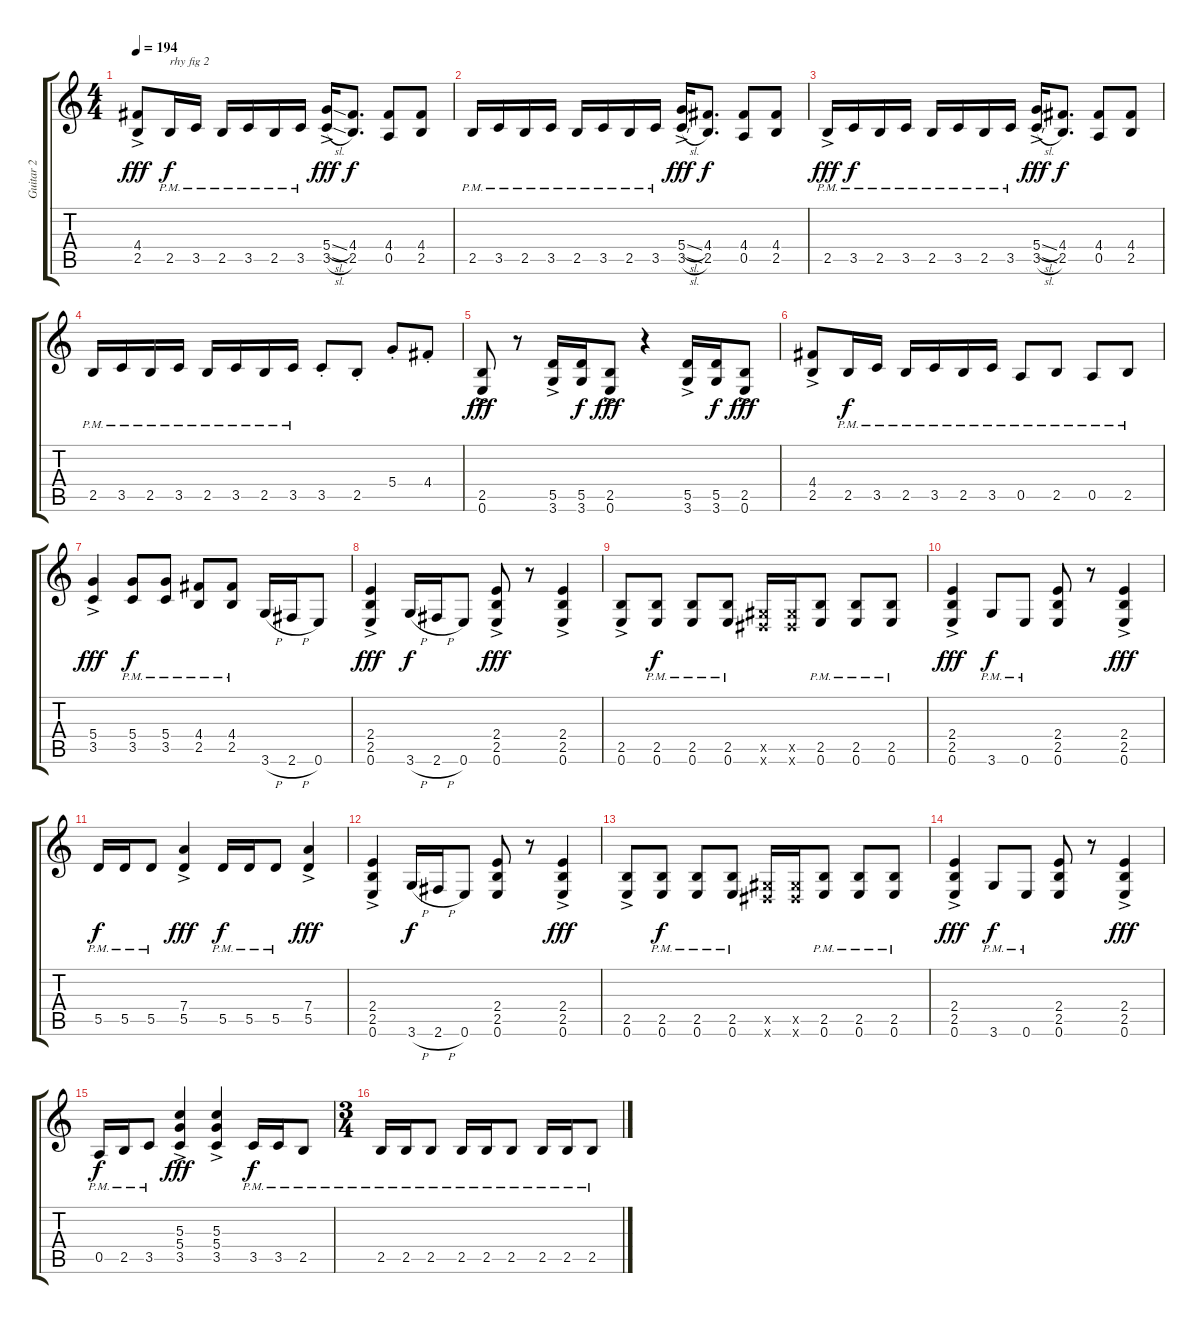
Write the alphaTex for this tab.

\track ("Guitar 2" "Guitar 2") {instrument distortionguitar}
\staff {score tabs}
\tuning (E4 B3 G3 D3 A2 E2) {hide}
\ts (4 4)
\tempo 194
\clef g2
\ks c
(4.4{ac} 2.5{ac}).8{dy fff} 2.5{pm}.16{txt "rhy fig 2" dy f} 3.5{pm}.16 2.5{pm}.16 3.5{pm}.16 2.5{pm}.16 3.5{pm}.16 (5.4{sl ac} 3.5{sl ac}).16{dy fff} (4.4 2.5).8{d dy f} (4.4 0.5).8 (4.4 2.5).8 |
2.5{pm}.16 3.5{pm}.16 2.5{pm}.16 3.5{pm}.16 2.5{pm}.16 3.5{pm}.16 2.5{pm}.16 3.5{pm}.16 (5.4{sl ac} 3.5{sl ac}).16{dy fff} (4.4 2.5).8{d dy f} (4.4 0.5).8 (4.4 2.5).8 |
2.5{ac pm}.16{dy fff} 3.5{pm}.16{dy f} 2.5{pm}.16 3.5{pm}.16 2.5{pm}.16 3.5{pm}.16 2.5{pm}.16 3.5{pm}.16 (5.4{sl ac} 3.5{sl}).16{dy fff} (4.4 2.5).8{d dy f} (4.4 0.5).8 (4.4 2.5).8 |
2.5{pm}.16 3.5{pm}.16 2.5{pm}.16 3.5{pm}.16 2.5{pm}.16 3.5{pm}.16 2.5{pm}.16 3.5{pm}.16 3.5{st}.8 2.5{st}.8 5.4{st}.8 4.4{st}.8 |
(2.5{ac} 0.6{ac}).8{dy fff} r.8 (5.5{ac} 3.6{ac}).16 (5.5 3.6).16{dy f} (2.5{ac} 0.6{ac}).8{dy fff} r.4 (5.5{ac} 3.6{ac}).16 (5.5 3.6).16{dy f} (2.5{ac} 0.6{ac}).8{dy fff} |
(4.4{ac} 2.5{ac}).8 2.5{pm}.16{dy f} 3.5{pm}.16 2.5{pm}.16 3.5{pm}.16 2.5{pm}.16 3.5{pm}.16 0.5{pm}.8 2.5{pm}.8 0.5{pm}.8 2.5{pm}.8 |
(5.4{ac} 3.5{ac}).4{dy fff} (5.4{pm} 3.5{pm}).8{dy f} (5.4{pm} 3.5{pm}).8 (4.4{pm} 2.5{pm}).8 (4.4{pm} 2.5{pm}).8 3.6{h}.16 2.6{h}.16 0.6.8 |
(2.4{ac} 2.5{ac} 0.6{ac}).4{dy fff} 3.6{h}.16{dy f} 2.6{h}.16 0.6.8 (2.4{ac} 2.5{ac} 0.6{ac}).8{dy fff} r.8 (2.4{ac} 2.5{ac} 0.6{ac}).4 |
(2.5{ac} 0.6{ac}).8 (2.5{pm} 0.6{pm}).8{dy f} (2.5{pm} 0.6{pm}).8 (2.5{pm} 0.6{pm}).8 (-1.5{x} -1.6{x}).16 (-1.5{x} -1.6{x}).16 (2.5{pm} 0.6{pm}).8 (2.5{pm} 0.6{pm}).8 (2.5{pm} 0.6{pm}).8 |
(2.4{ac} 2.5{ac} 0.6{ac}).4{dy fff} 3.6{pm}.8{dy f} 0.6{pm}.8 (2.4 2.5 0.6).8 r.8 (2.4{ac} 2.5{ac} 0.6{ac}).4{dy fff} |
5.5{pm}.16{dy f} 5.5{pm}.16 5.5{pm}.8 (7.4{ac} 5.5{ac}).4{dy fff} 5.5{pm}.16{dy f} 5.5{pm}.16 5.5{pm}.8 (7.4{ac} 5.5{ac}).4{dy fff} |
(2.4{ac} 2.5{ac} 0.6{ac}).4 3.6{h}.16{dy f} 2.6{h}.16 0.6.8 (2.4 2.5 0.6).8 r.8 (2.4{ac} 2.5{ac} 0.6{ac}).4{dy fff} |
(2.5{ac} 0.6{ac}).8 (2.5{pm} 0.6{pm}).8{dy f} (2.5{pm} 0.6{pm}).8 (2.5{pm} 0.6{pm}).8 (-1.5{x} -1.6{x}).16 (-1.5{x} -1.6{x}).16 (2.5{pm} 0.6{pm}).8 (2.5{pm} 0.6{pm}).8 (2.5{pm} 0.6{pm}).8 |
(2.4{ac} 2.5{ac} 0.6{ac}).4{dy fff} 3.6{pm}.8{dy f} 0.6{pm}.8 (2.4 2.5 0.6).8 r.8 (2.4{ac} 2.5{ac} 0.6{ac}).4{dy fff} |
0.5{pm}.16{dy f} 2.5{pm}.16 3.5{pm}.8 (5.3{ac} 5.4{ac} 3.5{ac}).4{dy fff} (5.3{ac} 5.4{ac} 3.5{ac}).4 3.5{pm}.16{dy f} 3.5{pm}.16 2.5{pm}.8 |
\ts (3 4)
2.5{pm}.16 2.5{pm}.16 2.5{pm}.8 2.5{pm}.16 2.5{pm}.16 2.5{pm}.8 2.5{pm}.16 2.5{pm}.16 2.5{pm}.8
